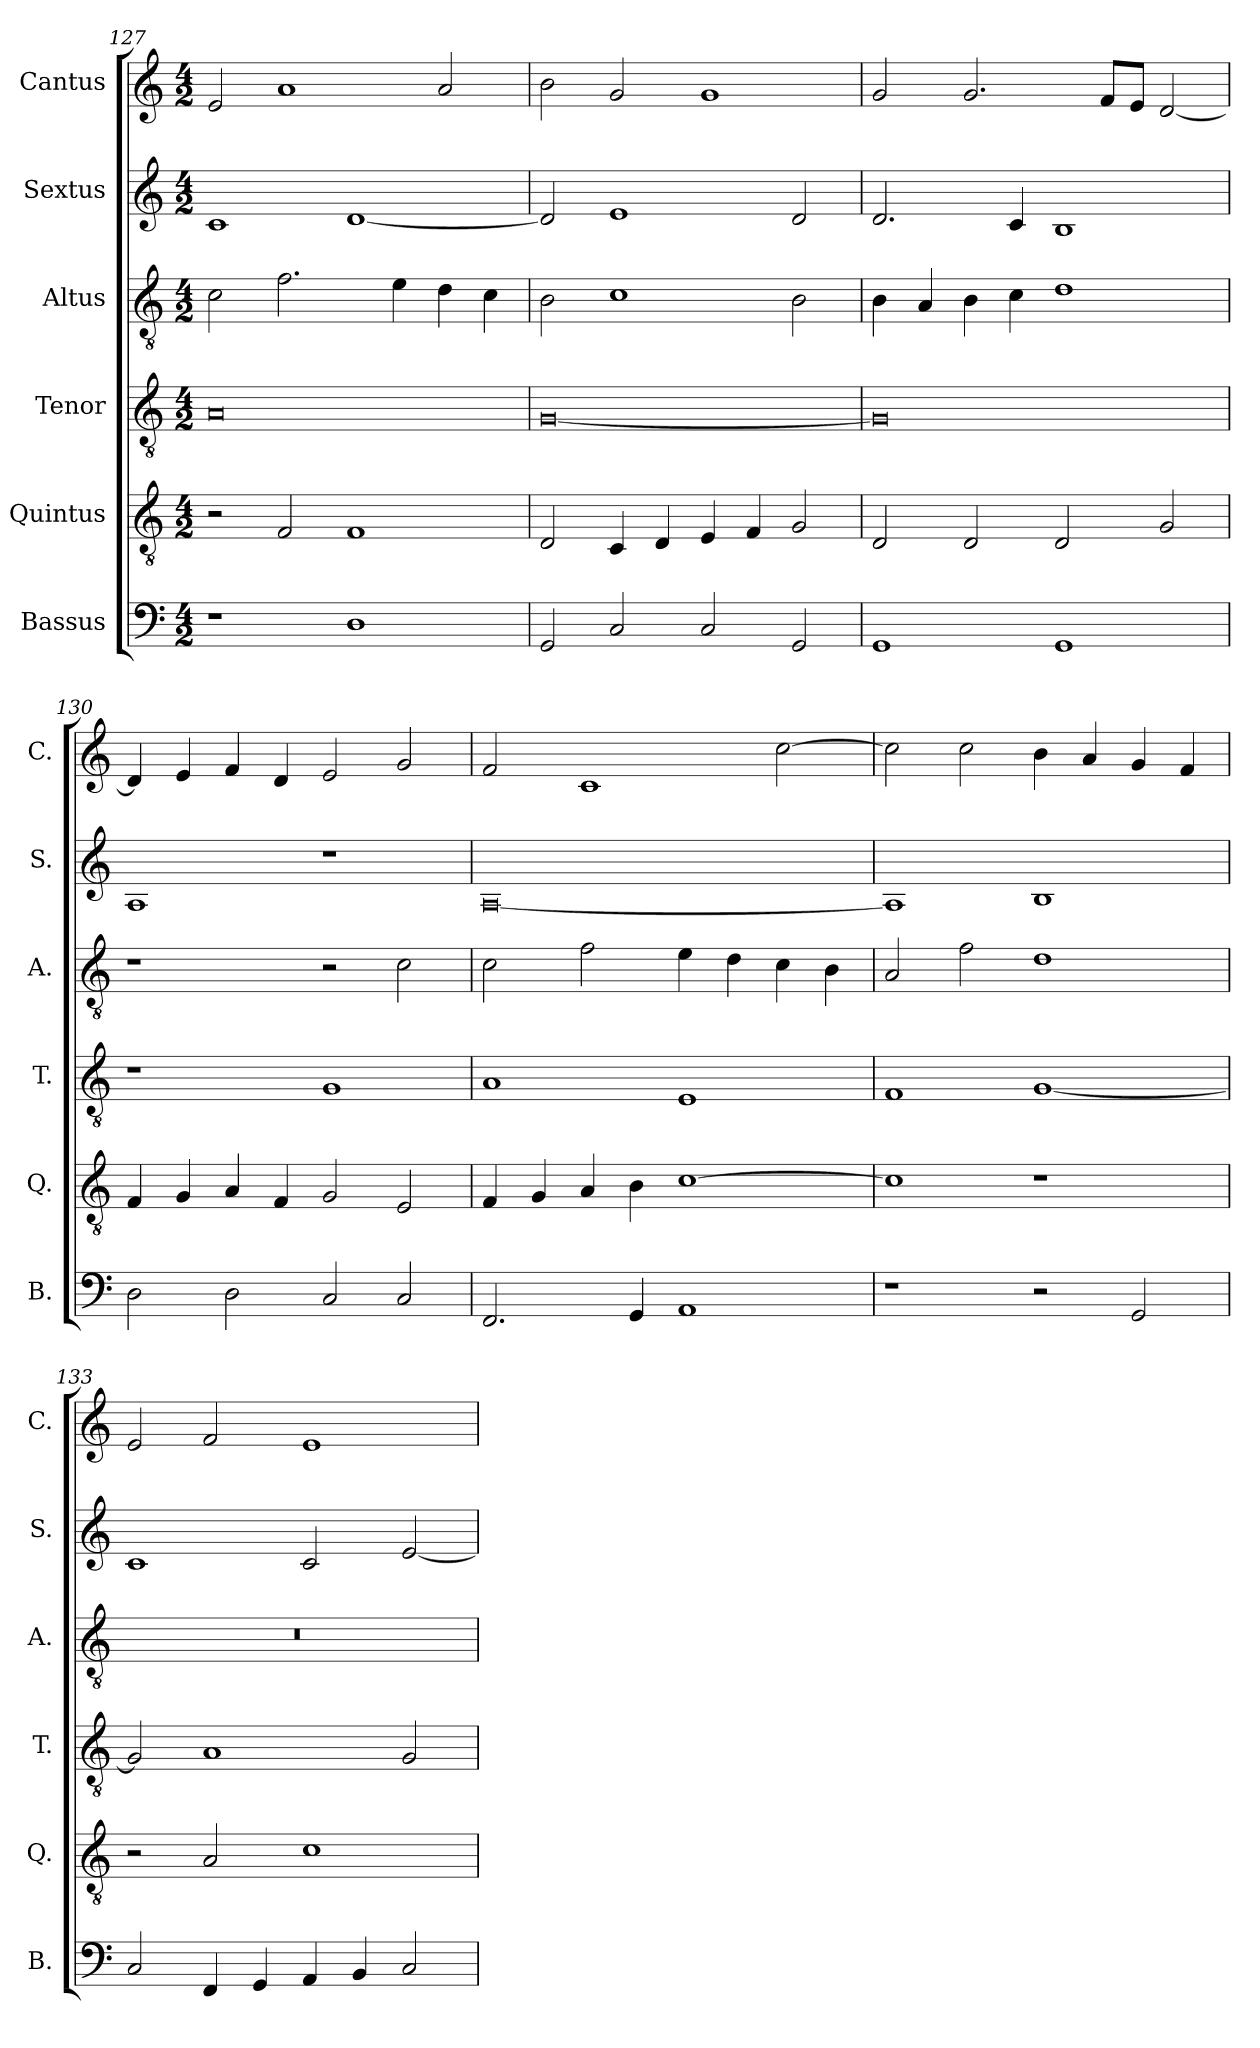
**kern	**kern	**kern	**kern	**kern	**kern
*part6	*part5	*part4	*part3	*part2	*part1
*staff6	*staff5	*staff4	*staff3	*staff2	*staff1
*I"Bassus	*I"Quintus	*I"Tenor	*I"Altus	*I"Sextus	*I"Cantus
*I'B.	*I'Q.	*I'T.	*I'A.	*I'S.	*I'C.
*clefF4	*clefGv2	*clefGv2	*clefGv2	*clefG2	*clefG2
*k[]	*k[]	*k[]	*k[]	*k[]	*k[]
*M4/2	*M4/2	*M4/2	*M4/2	*M4/2	*M4/2
=127	=127	=127	=127	=127	=127
1r	2r	0A	2c\	1c	2e/
.	2F/	.	2.f\	.	1a
1D	1F	.	.	[1d	.
.	.	.	4e\	.	.
.	.	.	4d\	.	2a/
.	.	.	4c\	.	.
=128	=128	=128	=128	=128	=128
2GG/	2D/	[0G	2B\	2d/]	2b\
2C/	4C/	.	1c	1e	2g/
.	4D/	.	.	.	.
2C/	4E/	.	.	.	1g
.	4F/	.	.	.	.
2GG/	2G/	.	2B\	2d/	.
!!LO:LB:g=z
=129	=129	=129	=129	=129	=129
1GG	2D/	0G]	4B\	2.d/	2g/
.	.	.	4A/	.	.
.	2D/	.	4B\	.	2.g/
.	.	.	4c\	4c/	.
1GG	2D/	.	1d	1B	.
.	.	.	.	.	8f/L
.	.	.	.	.	8e/J
.	2G/	.	.	.	[2d/
=130	=130	=130	=130	=130	=130
2D\	4F/	1r	1r	1A	4d/]
.	4G/	.	.	.	4e/
2D\	4A/	.	.	.	4f/
.	4F/	.	.	.	4d/
2C/	2G/	1G	2r	1r	2e/
2C/	2E/	.	2c\	.	2g/
=131	=131	=131	=131	=131	=131
2.FF/	4F/	1A	2c\	[0A	2f/
.	4G/	.	.	.	.
.	4A/	.	2f\	.	1c
4GG/	4B\	.	.	.	.
1AA	[1c	1E	4e\	.	.
.	.	.	4d\	.	.
.	.	.	4c\	.	[2cc\
.	.	.	4B\	.	.
=132	=132	=132	=132	=132	=132
1r	1c]	1F	2A/	1A]	2cc\]
.	.	.	2f\	.	2cc\
2r	1r	[1G	1d	1B	4b\
.	.	.	.	.	4a/
2GG/	.	.	.	.	4g/
.	.	.	.	.	4f/
=133	=133	=133	=133	=133	=133
2C/	2r	2G/]	0r	1c	2e/
4FF/	2A/	1A	.	.	2f/
4GG/	.	.	.	.	.
4AA/	1c	.	.	2c/	1e
4BB/	.	.	.	.	.
2C/	.	2G/	.	[2e/	.
=	=	=	=	=	=
*-	*-	*-	*-	*-	*-
